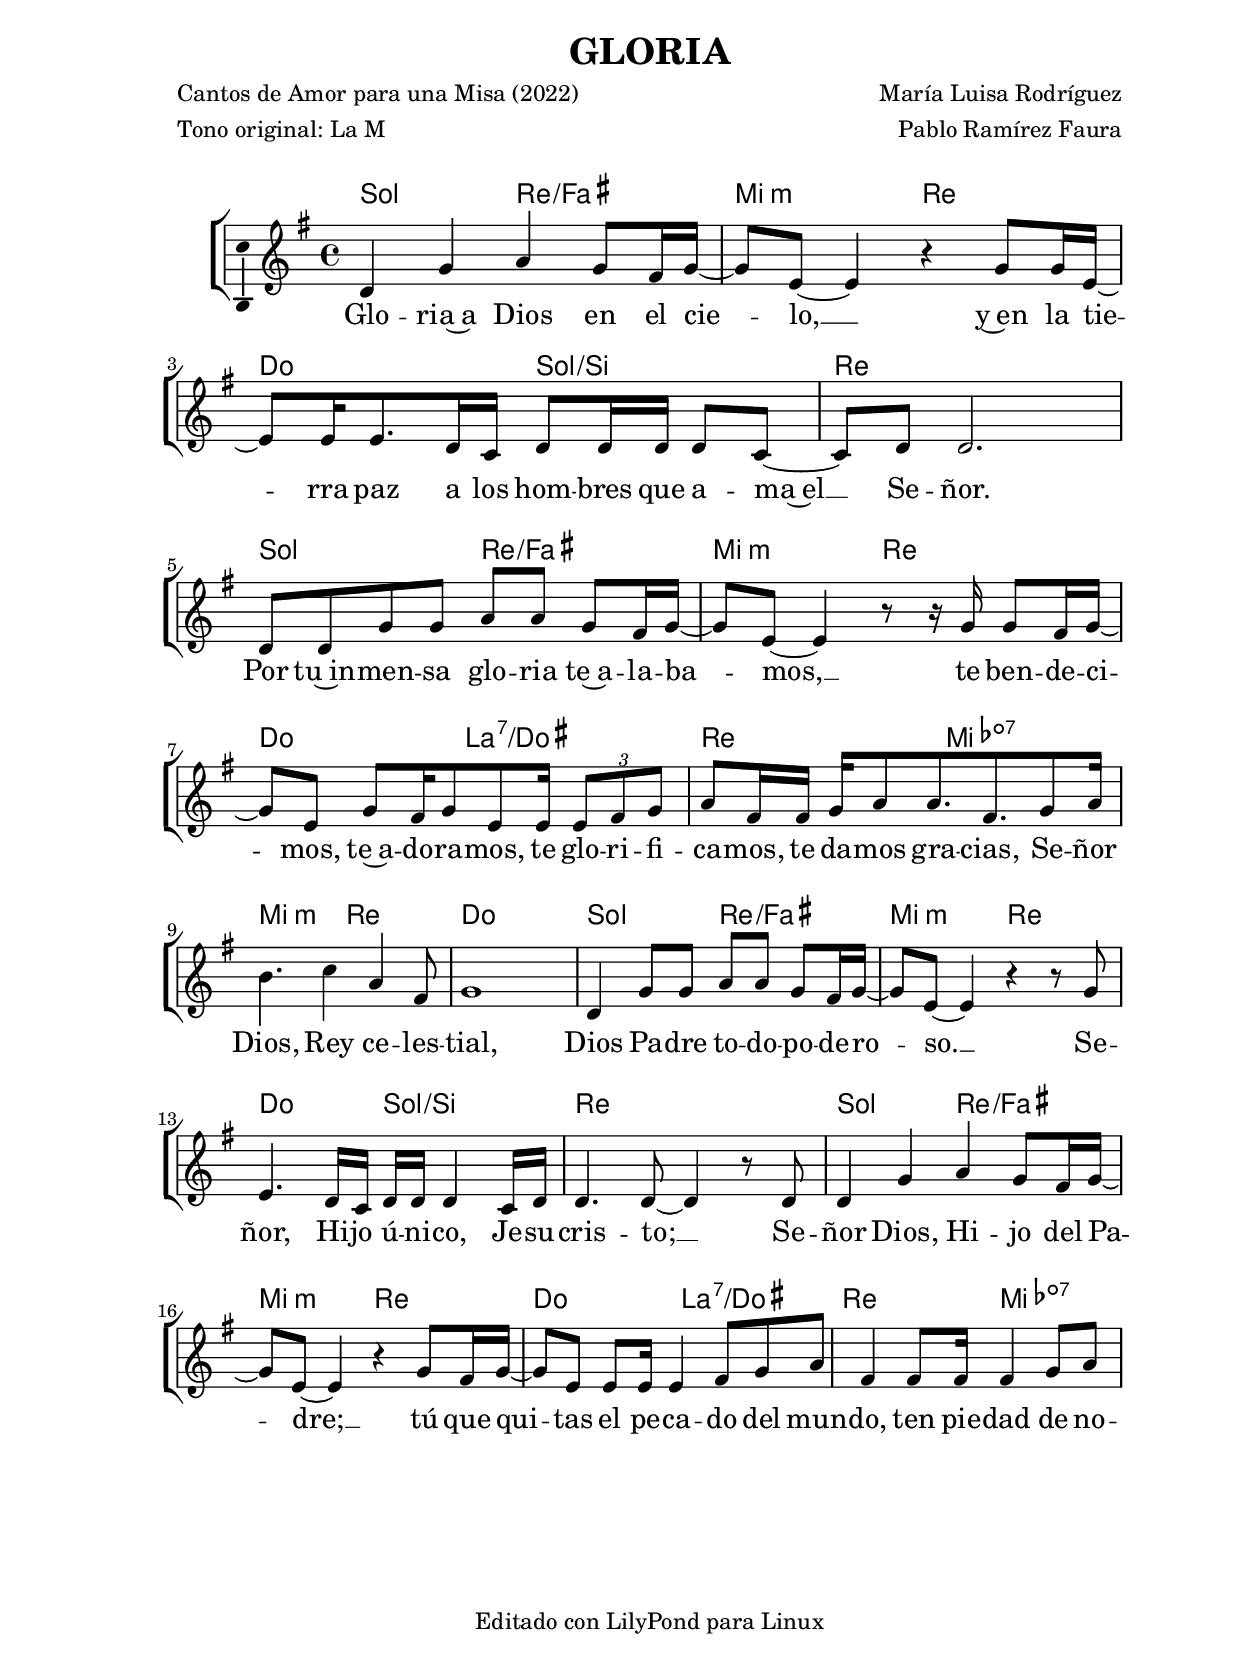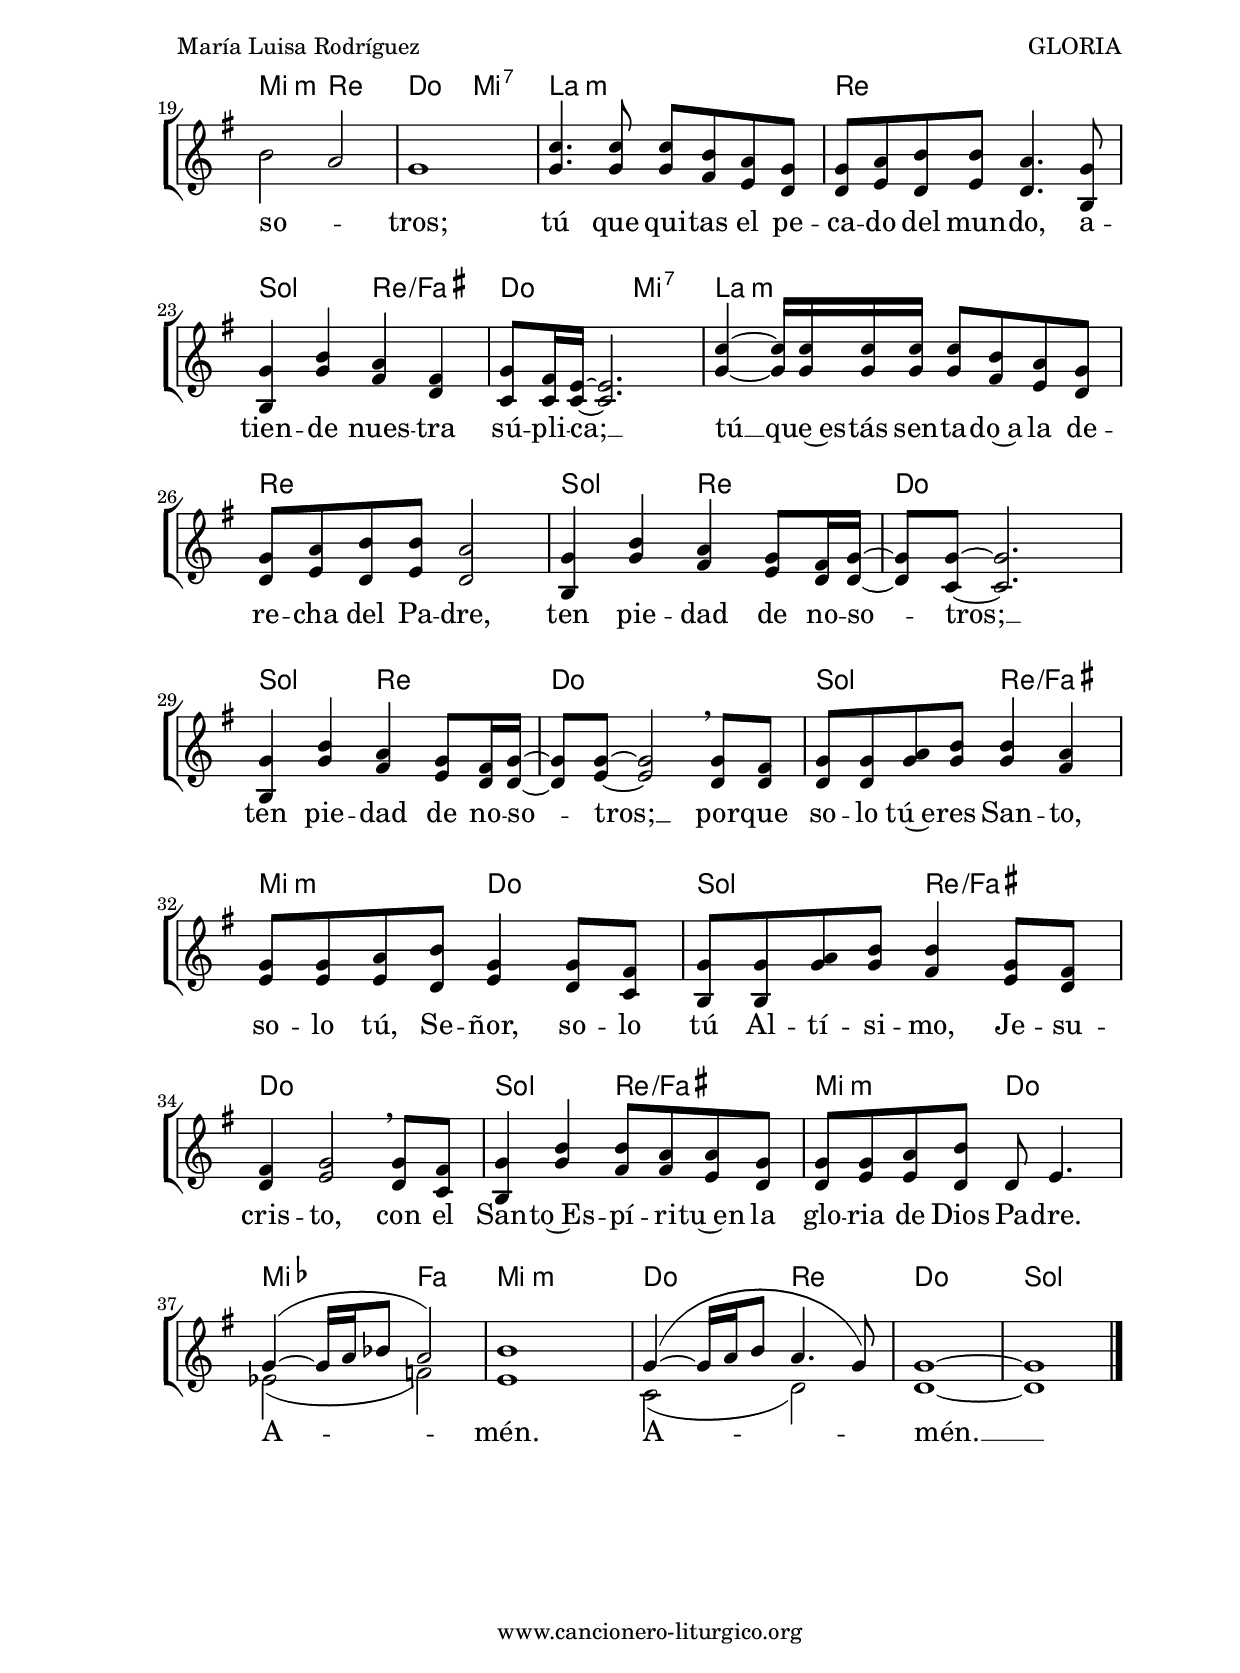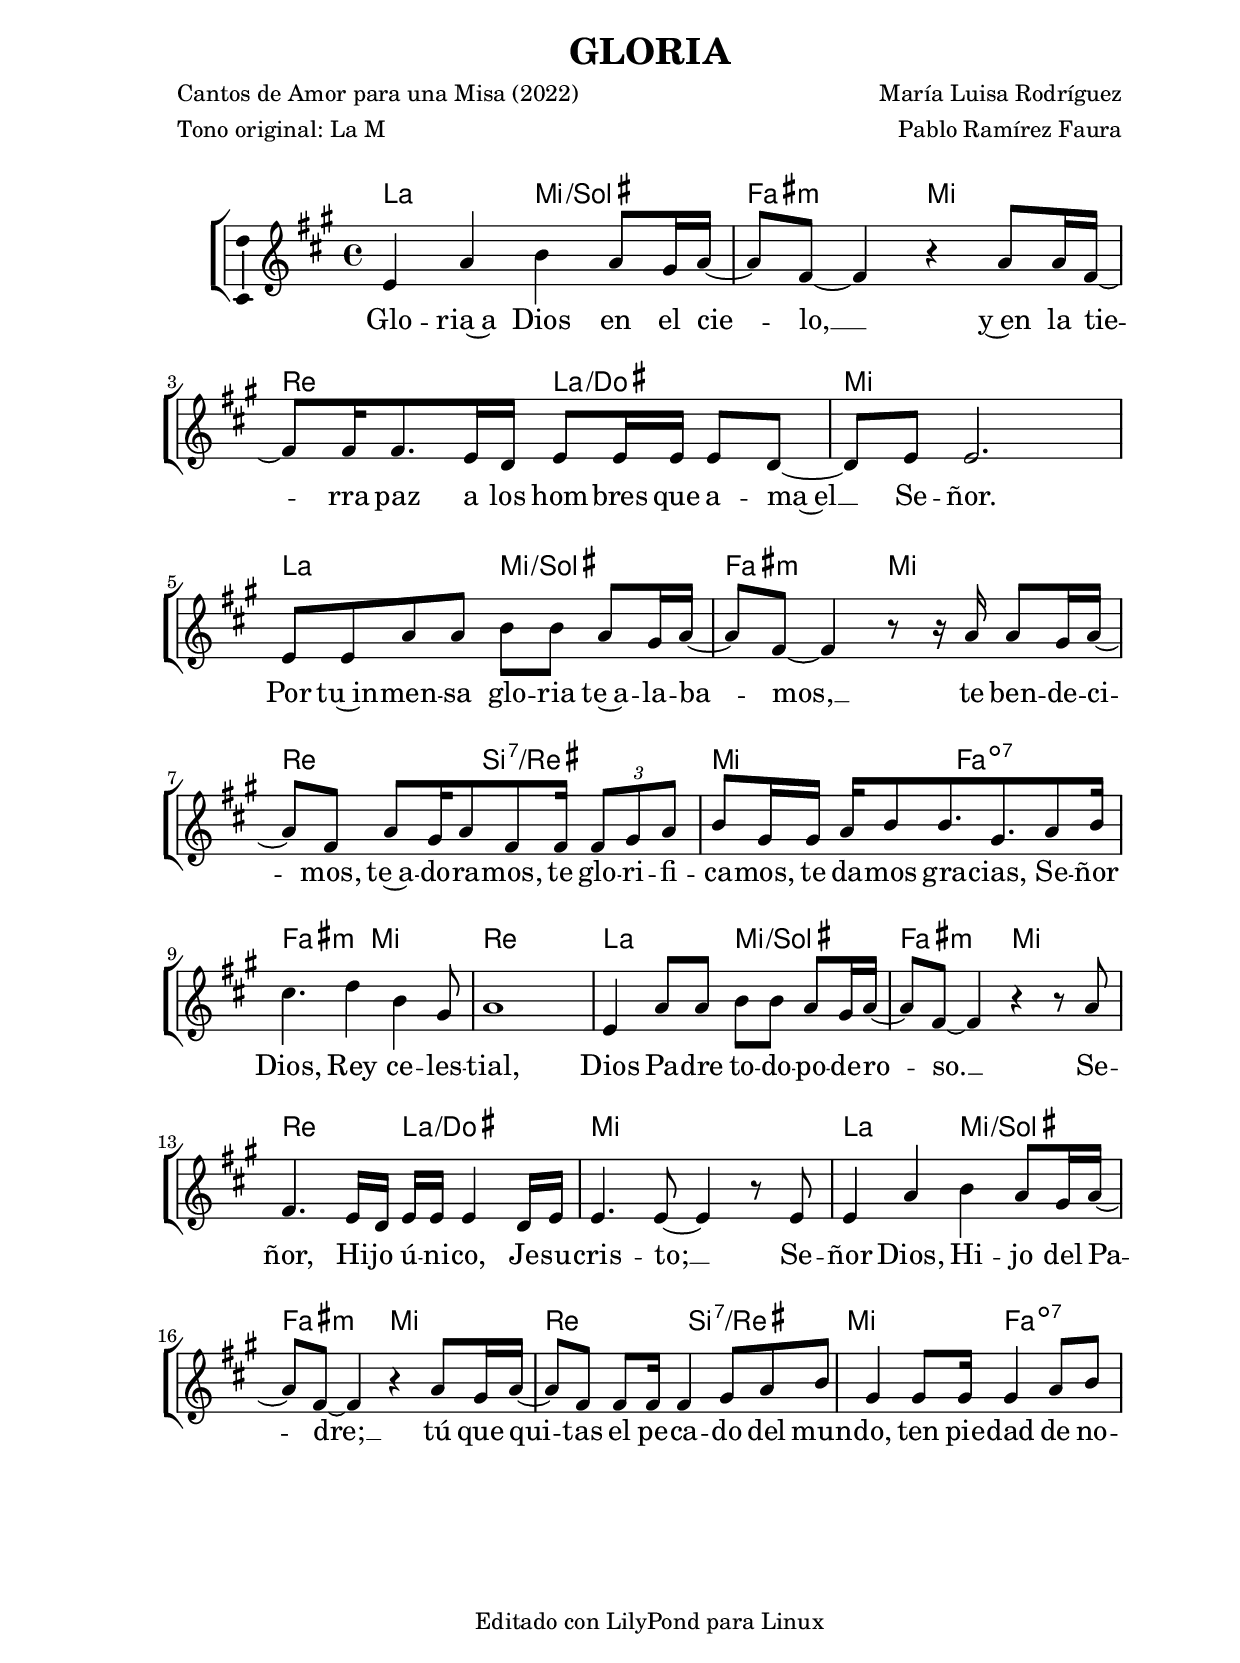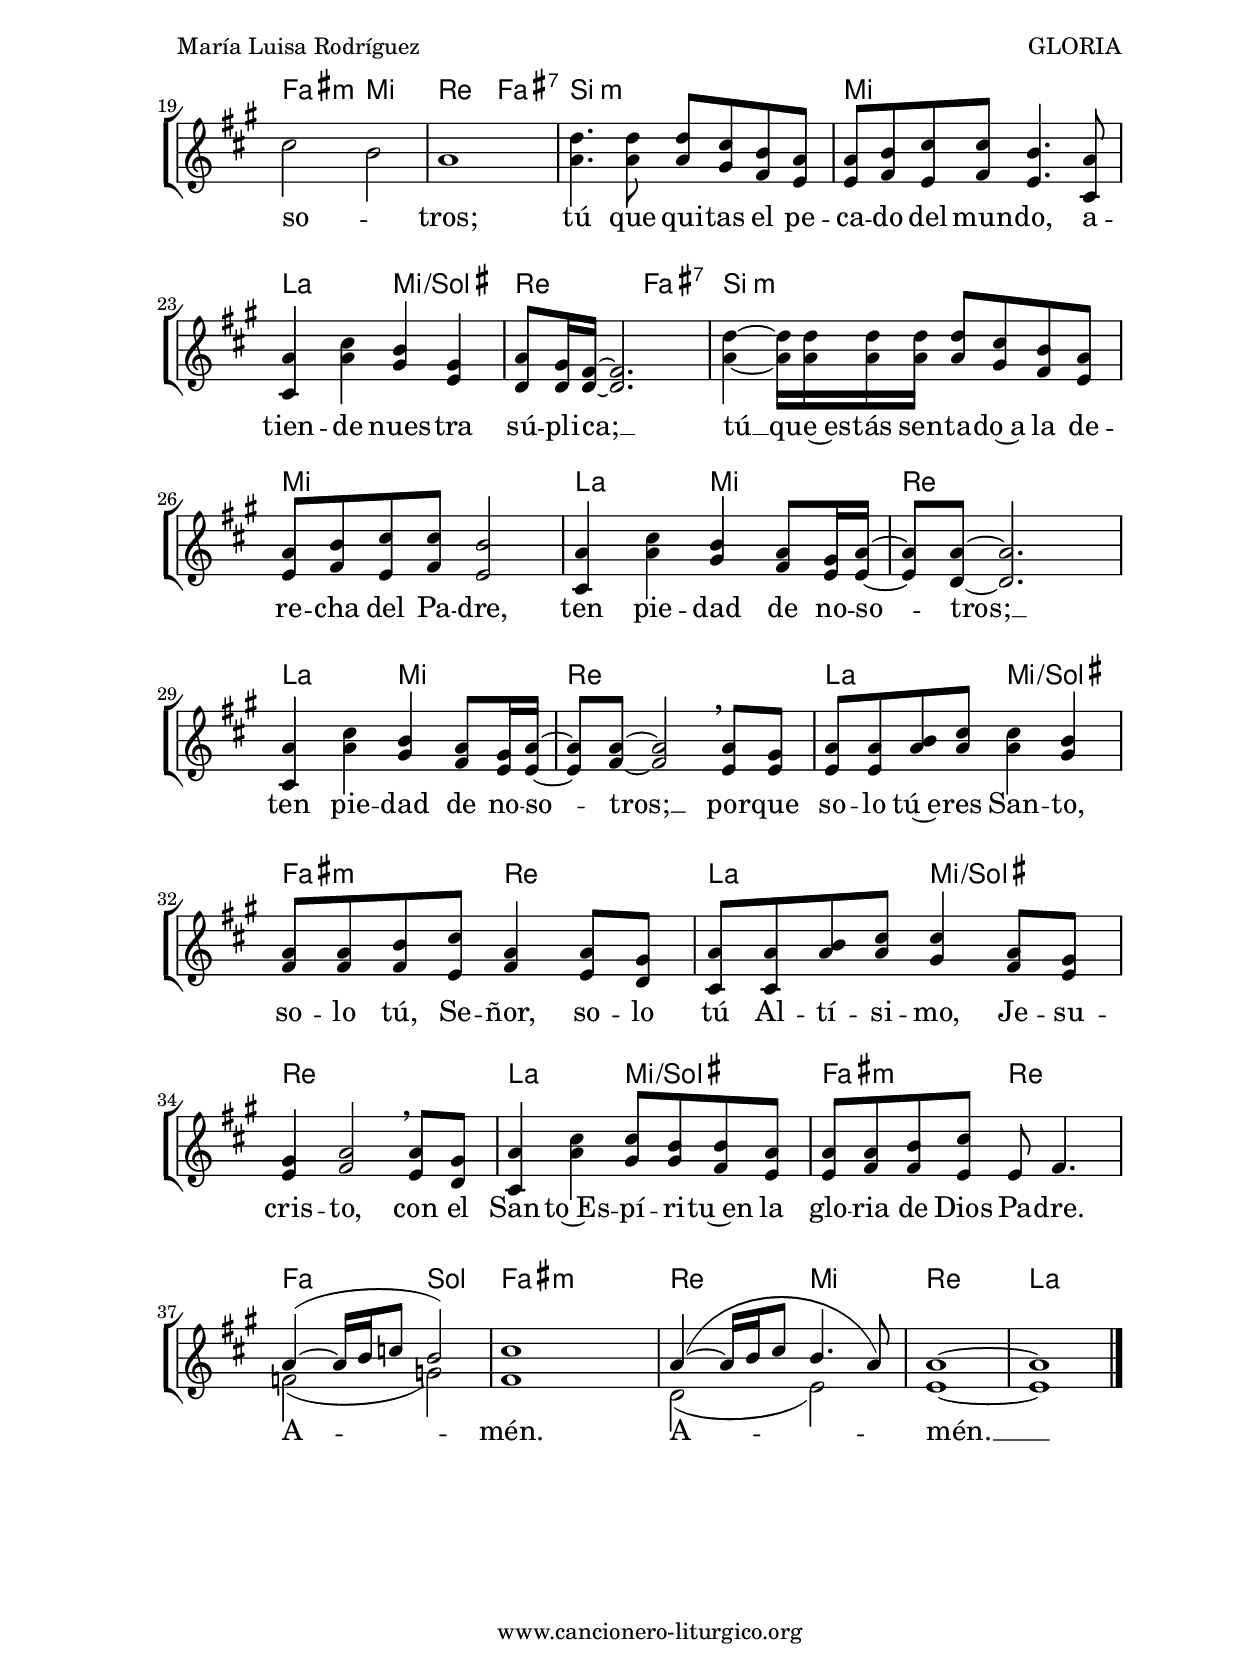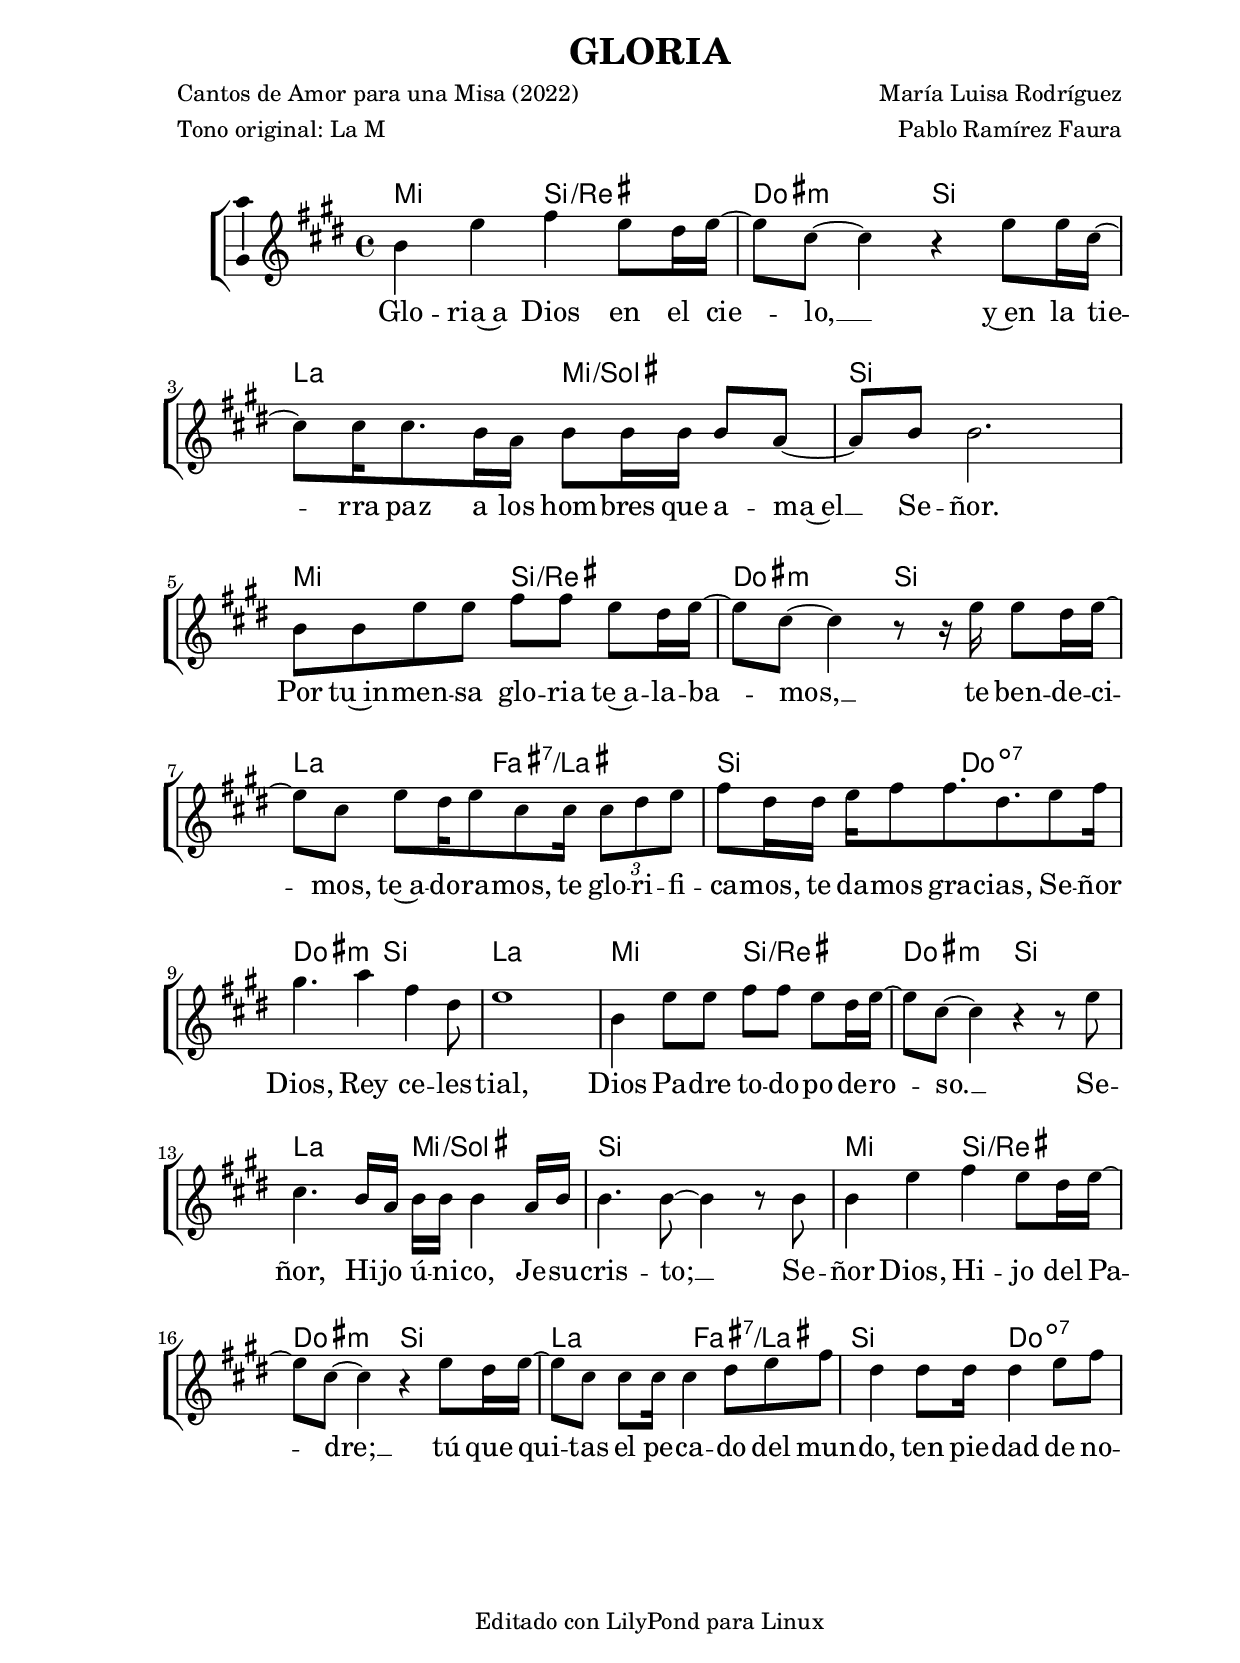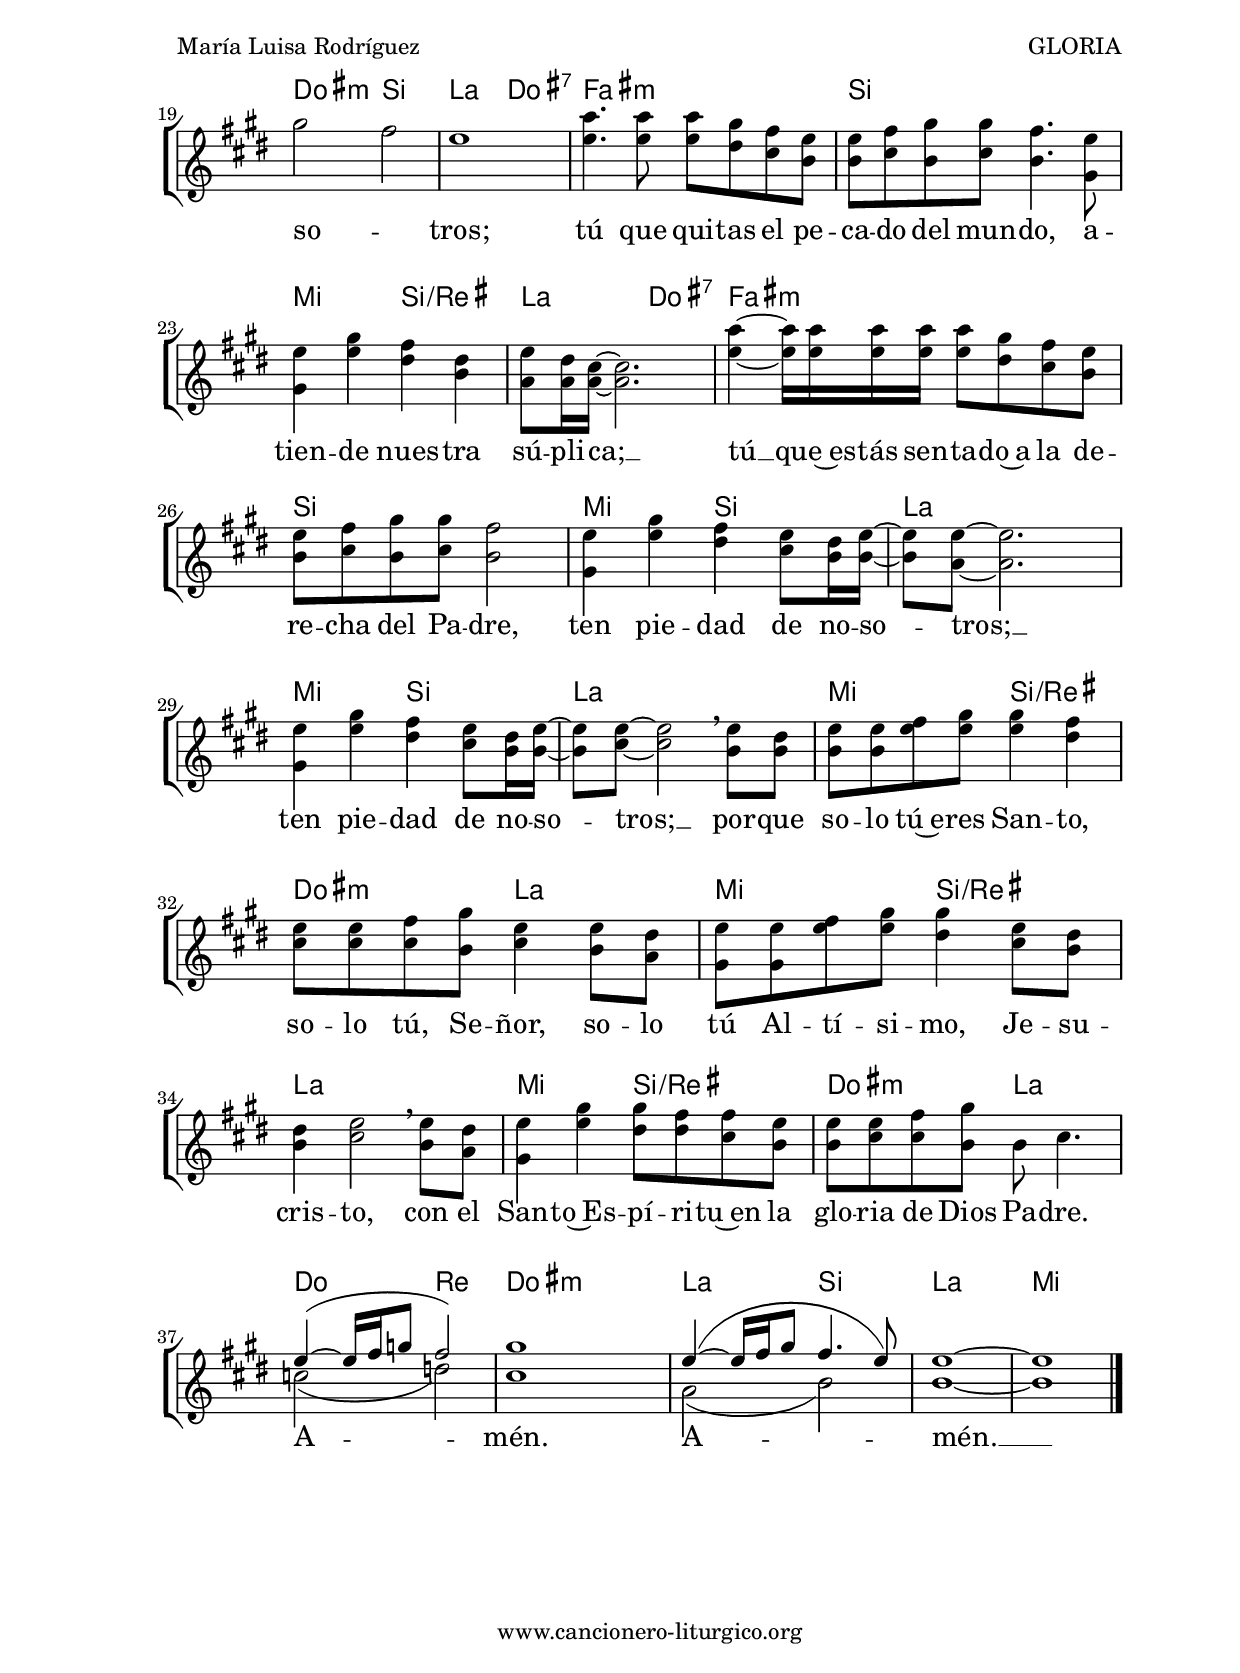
%
%para convertir .midi en .wav:
%timidity filename.midi -Ow -o finename.wav
%
%
%Para convertir de .wav a .mp3:
%lame -h -m j filename.wav
%
%
%para escuchar el midi:
%timidity nombrefichero.midi
%


%versión de lilypond para la que se ha escrito esta partitura:
\version "2.16.0"

	%Tamaño papel
	#(set-default-paper-size "a4")
	%Tamaño partitura
	#(set-global-staff-size 20)
	%No responde al pulsar sobre una nota
	#(ly:set-option 'point-and-click #f)

%parámetros del encabezamiento:
\header {
	title = "GLORIA"
	subtitle = ""
	composer = "María Luisa Rodríguez"
	arranger = "Pablo Ramírez Faura"
	poet = "Cantos de Amor para una Misa (2022)"
	meter = "Tono original: La M"
%	arranger = ""
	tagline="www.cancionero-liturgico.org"
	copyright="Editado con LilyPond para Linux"
	}

%parámetros asociados al papel:
\paper  {
	oddHeaderMarkup = \markup {\fill-line { \on-the-fly #not-first-page \fromproperty #'header:title \on-the-fly #not-first-page \fromproperty #'header:composer }}
	evenHeaderMarkup = \markup {\fill-line { \fromproperty #'header:composer \fromproperty #'header:title }}
	#(set-paper-size "a4")
	print-page-number = ##f
	first-page-number = 1
	print-first-page-number = ##f
%	head-separation = 3.0 \cm
	top-margin = 2.0 \cm
	bottom-margin = 0.5\cm
%%%	bottom-margin = -2.0\cm
	left-margin = 3.0 \cm
	line-width = 16.0 \cm 
	indent = 8\mm
	interscoreline = 2.\mm
	between-system-space = 15\mm
%	para que las partituras no llenen la hoja:
	ragged-bottom = ##t
%	idem para la última hoja:
	ragged-last-bottom = ##f
%	para que las partituras llenen el ancho del papel:
	ragged-last = ##f
	after-title-space = 2.5 \cm
page-count=2
%system-count=11

	%Flexible Vertical Spacing
%	markup-markup-spacing =
%	#'((basic-distance . 15) (minimum-distance . 15) (padding . 3))
	markup-system-spacing =
	#'((basic-distance . 15) (minimum-distance . 15) (padding . 3))
	system-system-spacing =
	#'((basic-distance . 15) (minimum-distance . 15) (padding . 3))
	score-system-spacing =
	#'((basic-distance . 15) (minimum-distance . 15) (padding . 5))
%	top-system-spacing = % header
%	#'((basic-distance . 8) (minimum-distance . 0) (padding . 0))
%	top-markup-spacing =
%	#'((basic-distance . 20) (minimum-distance . 20) (padding . 0))
	last-bottom-spacing = % footer
	#'((basic-distance . 5) (minimum-distance . 5) (padding . 0))
%	score-markup-spacing =
%	#'((basic-distance . 16) (minimum-distance . 13) (padding . 0))

	}


%parámetros que afectan a toda la partitura:
global =  {
	%clave de sol (G):
	\clef G
	%armadura:
	\transpose a g
	\key a \major
	\tempo 4=90
	\set Score.tempoHideNote = ##t
	}


acordes = {
	\italianChords
	\chordmode {
	\transpose a g
{

%0:11
a2 e/gis fis:m e
d a/cis e e

%0:22
a2 e/gis fis:m e
d b:7/dis
e f:dim7
fis:m e d d

%0:38
a2 e/gis fis:m e
d a/cis e e

%0:48
a2 e/gis fis:m e
d b:7/dis e
f:dim7 fis:m e d fis:7

%1:05
b2:m b:m e e
a e/gis d fis:7

%1:16
b2:m b:m e e
a e d d
a e d d

%1:31
a2 e/gis
fis:m d a e/gis d d

%1:42
a2 e/gis fis:m d

%1:48
f2 g fis:m fis:m

%1:53
d2 e d1 a

	}
	}
}

melodia = 
	\transpose a g
{
	\relative c'{
	\time 4/4

%\phrasingSlurDashed

%0:11
e4 a b a8 gis16 a~
a8 fis8~fis4 r4 a8 a16 fis~
fis8 fis16 fis8. e16 d e8 e16 e e8 d~
d8 e e2.

%0:22
e8 e a a b b a gis16 a~
a8 fis~fis4 r8 r16 a16 a8 gis16 a~
a8 fis a gis16 a8 fis fis16 \tuplet 3/2{fis8 gis a}
b8 gis16 gis a b8 b8. gis a8 b16
cis4. d4 b gis8
a1

%0:38
e4 a8 a b b a gis16 a~
a8 fis~fis4 r4 r8 a8
fis4. e16 d e e e4 d16 e
e4. e8~e4 r8 e8

%0:48
e4 a b a8 gis16 a~
a8 fis~fis4 r4 a8 gis16 a~
a8 fis fis fis16 fis4 gis8 a b gis4 gis8 gis16 gis4 a8 b cis2 b a1



%%%%VOZ SUPERIOR SIN ACOMPAÑAMIENTO:
%%%%1:05
%%%d4. d8 d cis b a
%%%a8 b cis cis b4. a8
%%%a4 cis b gis
%%%a8 gis16 fis~fis2.

%%%%1:16
%%%d'4~d16 d d d d8 cis b
%%%a8 a b cis cis b2
%%%a4 cis b a8 gis16 gis~
%%%gis8 a~a2.
%%%a4 cis b a8 gis16 gis~
%%%gis8 a~a2 \breathe a8 gis

%%%%1:31
%%%a8 a b cis cis4 b
%%%a8 a b cis a4 a8 gis
%%%a8 a b cis cis4 a8 gis
%%%gis4 a2 \breathe a8 gis

%%%%1:42
%%%a4 cis cis8 b b a
%%%a8 a b cis e, fis4.

%%%%1:48
%%%a4~a16 (b c8 b2)
%%%cis1

%%%%1:53
%%%a4~a16 (b cis8 b4. a8)
%%%a1~
%%%a1



%DOS VOCES:
%1:05
<d a>4. <d a>8 <d a> <cis gis> <b fis> <a e>
<a e>8 <b fis> <cis e,> <cis fis,> <b e,>4. <a cis,>8
<a cis,>4 <cis a> <b gis> <gis e>
<a d,>8 <gis d>16 <fis d>~<fis d>2.

%1:16
<d' a>4~<d a>16 <d a> <d a> <d a> <d a>8 <cis gis> <b fis> <a e>
<a e>8 <b fis> <cis e,> <cis fis,> <b e,>2
<a cis,>4 <cis a> <b gis> <a fis>8 <gis e>16 <a e>~
<a e>8 <a d,>~<a d,>2.
<a cis,>4 <cis a> <b gis> <a fis>8 <gis e>16 <a e>~
<a e>8 <a fis>~<a fis>2 \breathe <a e>8 <gis e>

%1:31
<a e>8 <a e> <b a> <cis a> <cis a>4 <b gis>
<a fis>8 <a fis> <b fis> <cis e,> <a fis>4 <a e>8 <gis d>
<a cis,>8 <a cis,> <b a> <cis a> <cis gis>4 <a fis>8 <gis e>
<gis e>4 <a fis>2 \breathe <a e>8 <gis d>

%1:42
<a cis,>4 <cis a> <cis gis>8 <b gis> <b fis > <a e>
<a e>8 <a fis> <b fis> <cis e,> e, fis4.

\break

<<
{
\voiceOne
%1:48
a4~(a16 b c8 b2)
cis1
%1:53
a4~(a16 b cis8 b4. a8)
a1~
a1
}
\new Voice {
\voiceTwo
f2 (g)
fis1
d2 (e)
e1~
e1
}
>>


	\bar "|."
	}
	}




textouno = \lyricmode {

%0:11
Glo -- ria~a Dios en el cie -- lo, __
y~en la tie -- rra paz a los hom -- bres
que a -- ma~el __ Se -- ñor.

%0:22
Por tu~in -- men -- sa glo -- ria
te~a -- la -- ba -- mos, __ te ben -- de -- ci -- mos,
te~a -- do -- ra -- mos, te glo -- ri -- fi -- ca -- mos,
te da -- mos gra -- cias, Se -- ñor Dios,
Rey ce -- les -- tial,

%0:38
Dios Pa -- dre to -- do -- po -- de -- ro -- so. __
Se -- ñor, Hi -- jo ú -- ni -- co, Je -- su -- cris -- to; __

%0:48
Se -- ñor Dios, Hi -- jo del Pa -- dre; __
tú que qui -- tas el pe -- ca -- do del mun -- do,
ten pie -- dad de no -- so -- _ tros;

%1:05
tú que qui -- tas el pe -- ca -- do del mun -- do,
a -- tien -- de nues -- tra sú -- pli -- ca; __

%1:16
tú __ que~es -- tás sen -- ta -- do~a la de -- re -- cha del Pa -- dre,
ten pie -- dad de no -- so -- tros; __
ten pie -- dad de no -- so -- tros; __

%1:31
por -- que so -- lo tú~e -- res San -- to,
so -- lo tú, Se -- ñor, so -- lo tú Al -- tí -- si -- mo,
Je -- su -- cris -- to,

%1:42
con el San -- to~Es -- pí -- ri -- tu~en la glo -- ria de Dios Pa -- dre.

%1:48
A -- mén.

%1:53
A -- mén. __

	}


acordesStaff = \context ChordNames = acordesStaff <<
	\set chordChanges = ##t
	\acordes
	>>

vozStaff = \context Voice = vozStaff
\with {\consists "Ambitus_engraver"}
<<
%	\set Staff.instrumentName = ""
%	\set Staff.shortInstrumentName = ""
%	\set Staff.midiInstrument = #"clarinet"
%	\set Staff.midiInstrument = #"cello"
%	\set Staff.midiInstrument = #"flute"
	\set Staff.midiInstrument = #"electric guitar (jazz)"
%	\set Staff.midiInstrument = #"english horn"
%	\set Staff.midiInstrument = #"violin"
%	\set Staff.midiInstrument = #"glockenspiel"
	\set Staff.midiMinimumVolume = #0.7
	\set Staff.midiMaximumVolume = #0.9
	\global
	\melodia
	>>

textounoStaff = \context Lyrics = textounoStaff <<
	\lyricsto vozStaff \textouno
	>>


\book {
	\score {
		\context ChoirStaff {
			\override StaffGroup.SystemStartBracket #'collapse-height = #1
			\override Score.SystemStartBar #'collapse-height = #1
			<<
			\acordesStaff
			\vozStaff
			\textounoStaff
			>>
			}
		\layout {
	    		\context {
				\Lyrics
				\override LyricText #'font-size = #2
				}
	   		 \context {
				\Score
				\override StaffSymbol #'staff-space = #(magstep +3)
				}
			}
		}
	\score {
		\unfoldRepeats
		\context ChoirStaff {
			<<
			\acordesStaff
			\vozStaff
			>>
			}
		\midi {
	  		\context {
	  			\Score
				tempoWholesPerMinute = #(ly:make-moment 70 4)
				}
			}
		}
	}



#(define output-suffix "C")
\book {
	\score {
		\context ChoirStaff {
			\override StaffGroup.SystemStartBracket #'collapse-height = #1
			\override Score.SystemStartBar #'collapse-height = #1
\transpose c d
			<<
			\acordesStaff
			\vozStaff
			\textounoStaff
			>>
			}
		\layout {
	    		\context {
				\Lyrics
				\override LyricText #'font-size = #2
				}
	   		 \context {
				\Score
				\override StaffSymbol #'staff-space = #(magstep +3)
				}
			}
		}
	}

#(define output-suffix "S")
\book {
	\score {
		\context ChoirStaff {
			\override StaffGroup.SystemStartBracket #'collapse-height = #1
			\override Score.SystemStartBar #'collapse-height = #1
\transpose c a
			<<
			\acordesStaff
			\vozStaff
			\textounoStaff
			>>
			}
		\layout {
	    		\context {
				\Lyrics
				\override LyricText #'font-size = #2
				}
	   		 \context {
				\Score
				\override StaffSymbol #'staff-space = #(magstep +3)
				}
			}
		}
	}


